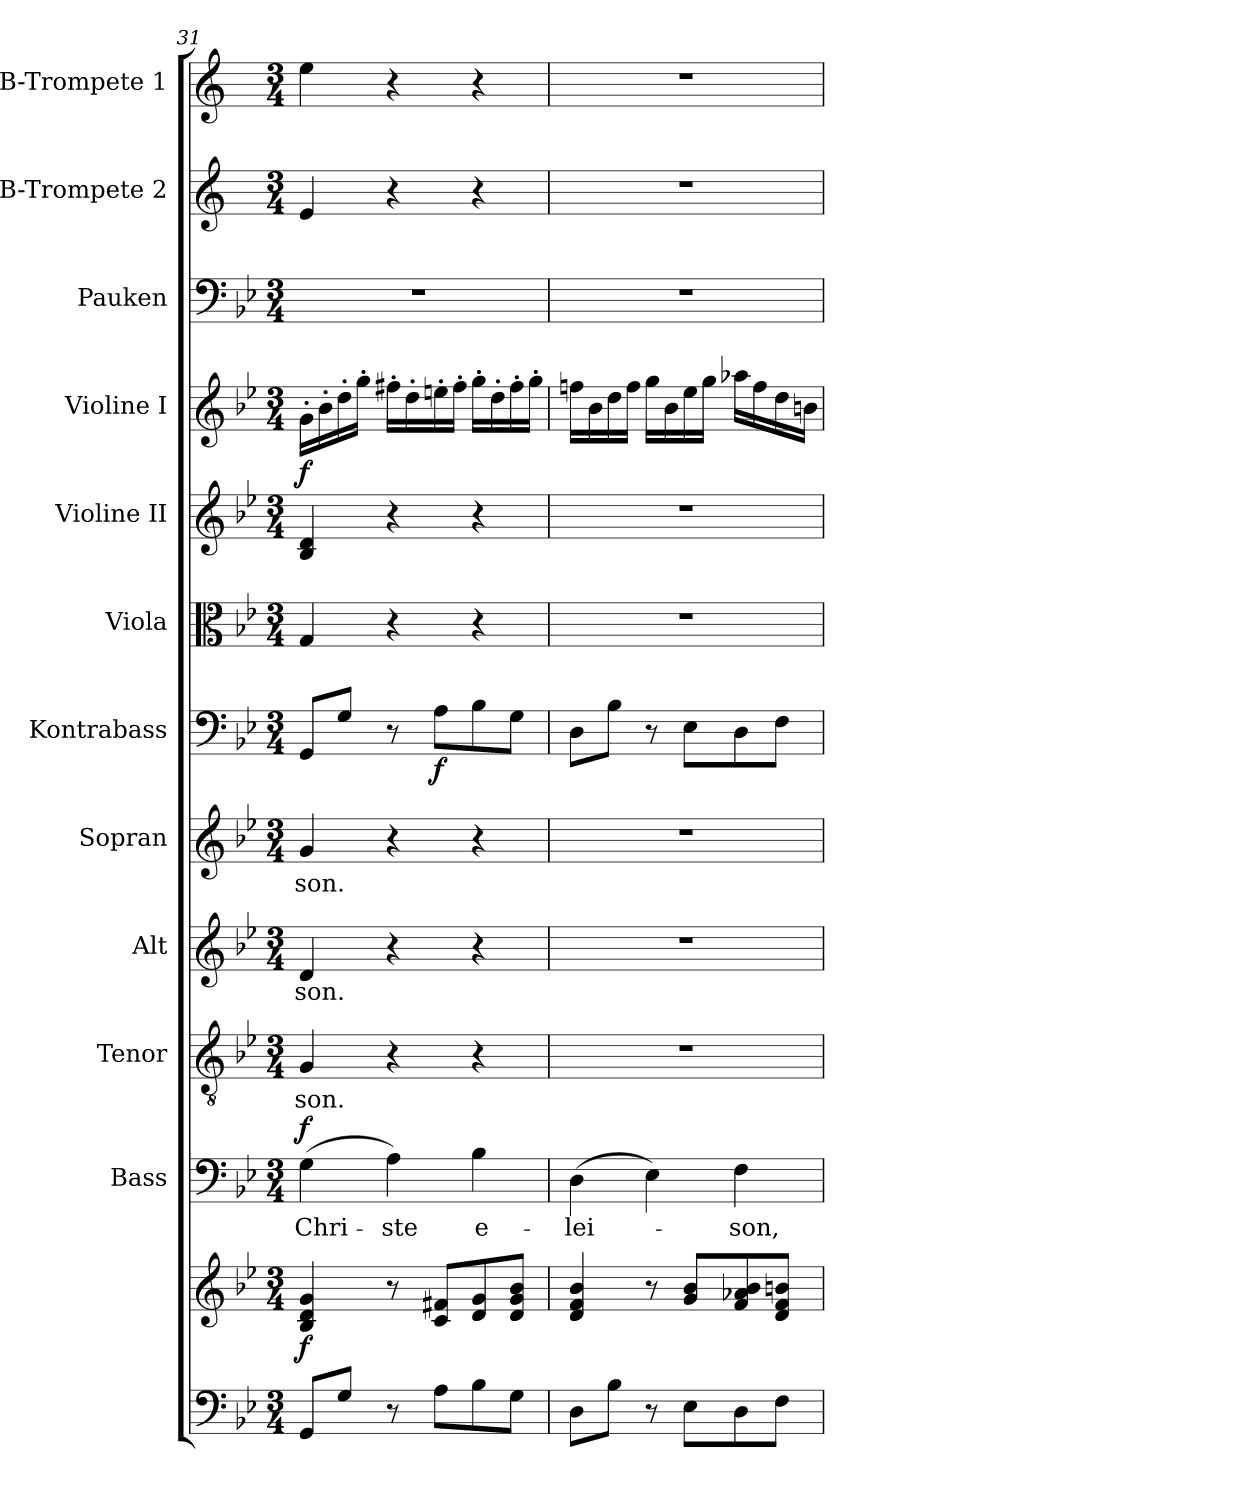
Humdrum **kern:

**kern	**kern	**dynam	**kern	**text	**dynam	**kern	**text	**kern	**text	**kern	**text	**kern	**dynam	**kern	**kern	**kern	**dynam	**kern	**kern	**kern
*part12	*part12	*part12	*part11	*part11	*part11	*part10	*part10	*part9	*part9	*part8	*part8	*part7	*part7	*part6	*part5	*part4	*part4	*part3	*part2	*part1
*staff13	*staff12	*staff12/13	*staff11	*staff11	*staff11	*staff10	*staff10	*staff9	*staff9	*staff8	*staff8	*staff7	*staff7	*staff6	*staff5	*staff4	*staff4	*staff3	*staff2	*staff1
*	*	*	*I"Bass	*	*	*I"Tenor	*	*I"Alt	*	*I"Sopran	*	*I"Kontrabass	*	*I"Viola	*I"Violine II	*I"Violine I	*	*I"Pauken	*I"B-Trompete 2	*I"B-Trompete 1
*	*	*	*I'B.	*	*	*I'T.	*	*I'A.	*	*I'S.	*	*I'Kb.	*	*I'Vla.	*I'Vl. II	*I'Vl. I	*	*I'Pk.	*I'B Trp. 2	*I'B Trp. 1
*clefF4	*clefG2	*	*clefF4	*	*	*clefGv2	*	*clefG2	*	*clefG2	*	*clefF4	*	*clefC3	*clefG2	*clefG2	*	*clefF4	*clefG2	*clefG2
*	*	*	*	*	*	*	*	*	*	*	*	*ITrd7c12	*	*	*	*	*	*	*ITrd1c2	*ITrd1c2
*k[b-e-]	*k[b-e-]	*	*k[b-e-]	*	*	*k[b-e-]	*	*k[b-e-]	*	*k[b-e-]	*	*k[b-e-]	*	*k[b-e-]	*k[b-e-]	*k[b-e-]	*	*k[b-e-]	*k[b-e-]	*k[b-e-]
*B-:	*B-:	*	*B-:	*	*	*B-:	*	*B-:	*	*B-:	*	*B-:	*	*B-:	*B-:	*B-:	*	*B-:	*B-:	*B-:
*M3/4	*M3/4	*	*M3/4	*	*	*M3/4	*	*M3/4	*	*M3/4	*	*M3/4	*	*M3/4	*M3/4	*M3/4	*	*M3/4	*M3/4	*M3/4
=31	=31	=31	=31	=31	=31	=31	=31	=31	=31	=31	=31	=31	=31	=31	=31	=31	=31	=31	=31	=31
!	!	!LO:DY:b	!	!LO:LY:b	!LO:DY:a	!	!LO:LY:b	!	!LO:LY:b	!	!LO:LY:b	!	!	!	!	!	!LO:DY:b	!	!	!
8GG/L	4B-/ 4d/ 4g/	f	(>4G\	Chri-	f	4G/	-son.	4d/	-son.	4g/	-son.	8GGG/L	.	4G/	4B-/ 4d/	16g'>\LL	f	2.r	4d/	4dd\
.	.	.	.	.	.	.	.	.	.	.	.	.	.	.	.	16b-'>\	.	.	.	.
8G/J	.	.	.	.	.	.	.	.	.	.	.	8GG/J	.	.	.	16dd'>\	.	.	.	.
.	.	.	.	.	.	.	.	.	.	.	.	.	.	.	.	16gg'>\JJ	.	.	.	.
!	!	!	!	!LO:LY:b	!	!	!	!	!	!	!	!	!	!	!	!	!	!	!	!
8r	8r	.	4A\)	-ste	.	4r	.	4r	.	4r	.	8r	.	4r	4r	16ff#X'>\LL	.	.	4r	4r
.	.	.	.	.	.	.	.	.	.	.	.	.	.	.	.	16dd'>\	.	.	.	.
!	!	!	!	!	!	!	!	!	!	!	!	!	!LO:DY:b	!	!	!	!	!	!	!
8A\L	8c/ 8f#X/L	.	.	.	.	.	.	.	.	.	.	8AA\L	f	.	.	16een'>\	.	.	.	.
.	.	.	.	.	.	.	.	.	.	.	.	.	.	.	.	16ff#'>\JJ	.	.	.	.
!	!	!	!	!LO:LY:b	!	!	!	!	!	!	!	!	!	!	!	!	!	!	!	!
8B-\	8d/ 8g/	.	4B-\	e-	.	4r	.	4r	.	4r	.	8BB-\	.	4r	4r	16gg'>\LL	.	.	4r	4r
.	.	.	.	.	.	.	.	.	.	.	.	.	.	.	.	16dd'>\	.	.	.	.
8G\J	8d/ 8g/ 8b-/J	.	.	.	.	.	.	.	.	.	.	8GG\J	.	.	.	16ff#'>\	.	.	.	.
.	.	.	.	.	.	.	.	.	.	.	.	.	.	.	.	16gg'>\JJ	.	.	.	.
=32	=32	=32	=32	=32	=32	=32	=32	=32	=32	=32	=32	=32	=32	=32	=32	=32	=32	=32	=32	=32
!	!	!	!	!LO:LY:b	!	!	!	!	!	!	!	!	!	!	!	!	!	!	!	!
8D\L	4d/ 4f/ 4b-/	.	(>4D\	-lei-	.	2.r	.	2.r	.	2.r	.	8DD\L	.	2.r	2.r	16ffn\LL	.	2.r	2.r	2.r
.	.	.	.	.	.	.	.	.	.	.	.	.	.	.	.	16b-\	.	.	.	.
8B-\J	.	.	.	.	.	.	.	.	.	.	.	8BB-\J	.	.	.	16dd\	.	.	.	.
.	.	.	.	.	.	.	.	.	.	.	.	.	.	.	.	16ff\JJ	.	.	.	.
8r	8r	.	4E-\)	.	.	.	.	.	.	.	.	8r	.	.	.	16gg\LL	.	.	.	.
.	.	.	.	.	.	.	.	.	.	.	.	.	.	.	.	16b-\	.	.	.	.
8E-\L	8g/ 8b-/L	.	.	.	.	.	.	.	.	.	.	8EE-\L	.	.	.	16ee-\	.	.	.	.
.	.	.	.	.	.	.	.	.	.	.	.	.	.	.	.	16gg\JJ	.	.	.	.
!	!	!	!	!LO:LY:b	!	!	!	!	!	!	!	!	!	!	!	!	!	!	!	!
8D\	8f/ 8a-X/ 8b-/	.	4F\	-son,	.	.	.	.	.	.	.	8DD\	.	.	.	16aa-X\LL	.	.	.	.
.	.	.	.	.	.	.	.	.	.	.	.	.	.	.	.	16ff\	.	.	.	.
8F\J	8d/ 8f/ 8bn/J	.	.	.	.	.	.	.	.	.	.	8FF\J	.	.	.	16dd\	.	.	.	.
.	.	.	.	.	.	.	.	.	.	.	.	.	.	.	.	16bn\JJ	.	.	.	.
=	=	=	=	=	=	=	=	=	=	=	=	=	=	=	=	=	=	=	=	=
*-	*-	*-	*-	*-	*-	*-	*-	*-	*-	*-	*-	*-	*-	*-	*-	*-	*-	*-	*-	*-
